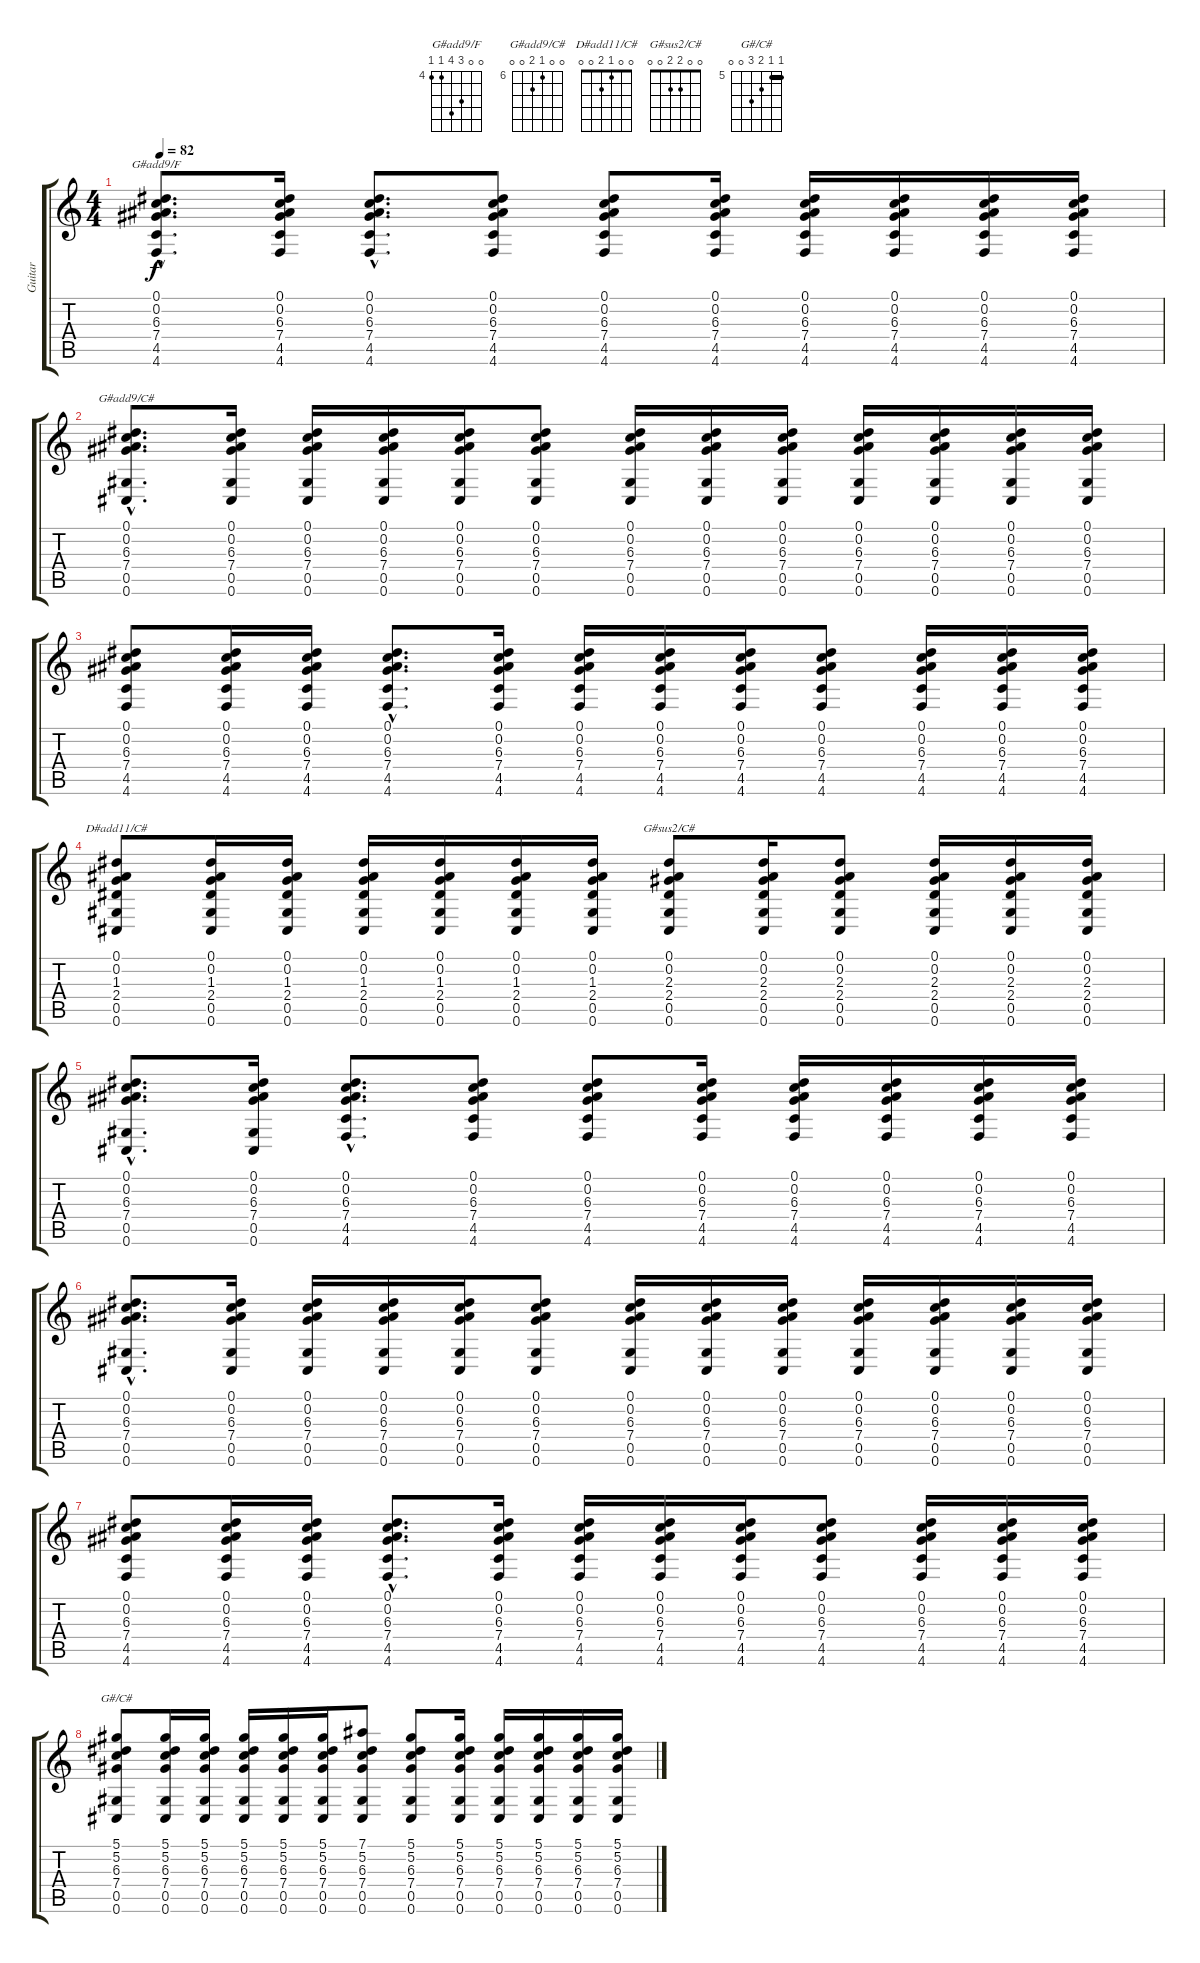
\track ("Guitar" "Guitar") {instrument electricguitarclean}
\staff {score tabs}
\tuning (Eb4 Bb3 Gb3 Db3 Ab2 Db2) {hide}
\chord ("G#add9/F" 0 0 6 7 4 4) {firstfret 4}
\chord ("G#add9/C#" 0 0 6 7 0 0) {firstfret 6}
\chord ("D#add11/C#" 0 0 1 2 0 0)
\chord ("G#sus2/C#" 0 0 2 2 0 0)
\chord ("G#/C#" 5 5 6 7 0 0) {firstfret 5 barre 5}
\ts (4 4)
\tempo 82
\clef g2
\ks c
(0.1{hac} 0.2{hac} 6.3{hac} 7.4{hac} 4.5{hac} 4.6{hac}).8{d ch "G#add9/F" dy f instrument electricguitarclean} (0.1 0.2 6.3 7.4 4.5 4.6).16 (0.1{hac} 0.2{hac} 6.3{hac} 7.4{hac} 4.5{hac} 4.6{hac}).8{d} (0.1 0.2 6.3 7.4 4.5 4.6).8 (0.1 0.2 6.3 7.4 4.5 4.6).8 (0.1 0.2 6.3 7.4 4.5 4.6).16 (0.1 0.2 6.3 7.4 4.5 4.6).16 (0.1 0.2 6.3 7.4 4.5 4.6).16 (0.1 0.2 6.3 7.4 4.5 4.6).16 (0.1 0.2 6.3 7.4 4.5 4.6).16 |
(0.1{hac} 0.2{hac} 6.3{hac} 7.4{hac} 0.5{hac} 0.6{hac}).8{d ch "G#add9/C#"} (0.1 0.2 6.3 7.4 0.5 0.6).16 (0.1 0.2 6.3 7.4 0.5 0.6).16 (0.1 0.2 6.3 7.4 0.5 0.6).16 (0.1 0.2 6.3 7.4 0.5 0.6).16 (0.1 0.2 6.3 7.4 0.5 0.6).8 (0.1 0.2 6.3 7.4 0.5 0.6).16 (0.1 0.2 6.3 7.4 0.5 0.6).16 (0.1 0.2 6.3 7.4 0.5 0.6).16 (0.1 0.2 6.3 7.4 0.5 0.6).16 (0.1 0.2 6.3 7.4 0.5 0.6).16 (0.1 0.2 6.3 7.4 0.5 0.6).16 (0.1 0.2 6.3 7.4 0.5 0.6).16 |
(0.1 0.2 6.3 7.4 4.5 4.6).8 (0.1 0.2 6.3 7.4 4.5 4.6).16 (0.1 0.2 6.3 7.4 4.5 4.6).16 (0.1{hac} 0.2{hac} 6.3{hac} 7.4{hac} 4.5{hac} 4.6{hac}).8{d} (0.1 0.2 6.3 7.4 4.5 4.6).16 (0.1 0.2 6.3 7.4 4.5 4.6).16 (0.1 0.2 6.3 7.4 4.5 4.6).16 (0.1 0.2 6.3 7.4 4.5 4.6).16 (0.1 0.2 6.3 7.4 4.5 4.6).8 (0.1 0.2 6.3 7.4 4.5 4.6).16 (0.1 0.2 6.3 7.4 4.5 4.6).16 (0.1 0.2 6.3 7.4 4.5 4.6).16 |
(0.1 0.2 1.3 2.4 0.5 0.6).8{ch "D#add11/C#"} (0.1 0.2 1.3 2.4 0.5 0.6).16 (0.1 0.2 1.3 2.4 0.5 0.6).16 (0.1 0.2 1.3 2.4 0.5 0.6).16 (0.1 0.2 1.3 2.4 0.5 0.6).16 (0.1 0.2 1.3 2.4 0.5 0.6).16 (0.1 0.2 1.3 2.4 0.5 0.6).16 (0.1 0.2 2.3 2.4 0.5 0.6).8{ch "G#sus2/C#"} (0.1 0.2 2.3 2.4 0.5 0.6).16 (0.1 0.2 2.3 2.4 0.5 0.6).8 (0.1 0.2 2.3 2.4 0.5 0.6).16 (0.1 0.2 2.3 2.4 0.5 0.6).16 (0.1 0.2 2.3 2.4 0.5 0.6).16 |
(0.1{hac} 0.2{hac} 6.3{hac} 7.4{hac} 0.5{hac} 0.6{hac}).8{d} (0.1 0.2 6.3 7.4 0.5 0.6).16 (0.1{hac} 0.2{hac} 6.3{hac} 7.4{hac} 4.5{hac} 4.6{hac}).8{d} (0.1 0.2 6.3 7.4 4.5 4.6).8 (0.1 0.2 6.3 7.4 4.5 4.6).8 (0.1 0.2 6.3 7.4 4.5 4.6).16 (0.1 0.2 6.3 7.4 4.5 4.6).16 (0.1 0.2 6.3 7.4 4.5 4.6).16 (0.1 0.2 6.3 7.4 4.5 4.6).16 (0.1 0.2 6.3 7.4 4.5 4.6).16 |
(0.1{hac} 0.2{hac} 6.3{hac} 7.4{hac} 0.5{hac} 0.6{hac}).8{d} (0.1 0.2 6.3 7.4 0.5 0.6).16 (0.1 0.2 6.3 7.4 0.5 0.6).16 (0.1 0.2 6.3 7.4 0.5 0.6).16 (0.1 0.2 6.3 7.4 0.5 0.6).16 (0.1 0.2 6.3 7.4 0.5 0.6).8 (0.1 0.2 6.3 7.4 0.5 0.6).16 (0.1 0.2 6.3 7.4 0.5 0.6).16 (0.1 0.2 6.3 7.4 0.5 0.6).16 (0.1 0.2 6.3 7.4 0.5 0.6).16 (0.1 0.2 6.3 7.4 0.5 0.6).16 (0.1 0.2 6.3 7.4 0.5 0.6).16 (0.1 0.2 6.3 7.4 0.5 0.6).16 |
(0.1 0.2 6.3 7.4 4.5 4.6).8 (0.1 0.2 6.3 7.4 4.5 4.6).16 (0.1 0.2 6.3 7.4 4.5 4.6).16 (0.1{hac} 0.2{hac} 6.3{hac} 7.4{hac} 4.5{hac} 4.6{hac}).8{d} (0.1 0.2 6.3 7.4 4.5 4.6).16 (0.1 0.2 6.3 7.4 4.5 4.6).16 (0.1 0.2 6.3 7.4 4.5 4.6).16 (0.1 0.2 6.3 7.4 4.5 4.6).16 (0.1 0.2 6.3 7.4 4.5 4.6).8 (0.1 0.2 6.3 7.4 4.5 4.6).16 (0.1 0.2 6.3 7.4 4.5 4.6).16 (0.1 0.2 6.3 7.4 4.5 4.6).16 |
(5.1 5.2 6.3 7.4 0.5 0.6).8{ch "G#/C#"} (5.1 5.2 6.3 7.4 0.5 0.6).16 (5.1 5.2 6.3 7.4 0.5 0.6).16 (5.1 5.2 6.3 7.4 0.5 0.6).16 (5.1 5.2 6.3 7.4 0.5 0.6).16 (5.1 5.2 6.3 7.4 0.5 0.6).16 (7.1 5.2 6.3 7.4 0.5 0.6).8 (5.1 5.2 6.3 7.4 0.5 0.6).8 (5.1 5.2 6.3 7.4 0.5 0.6).16 (5.1 5.2 6.3 7.4 0.5 0.6).16 (5.1 5.2 6.3 7.4 0.5 0.6).16 (5.1 5.2 6.3 7.4 0.5 0.6).16 (5.1 5.2 6.3 7.4 0.5 0.6).16
